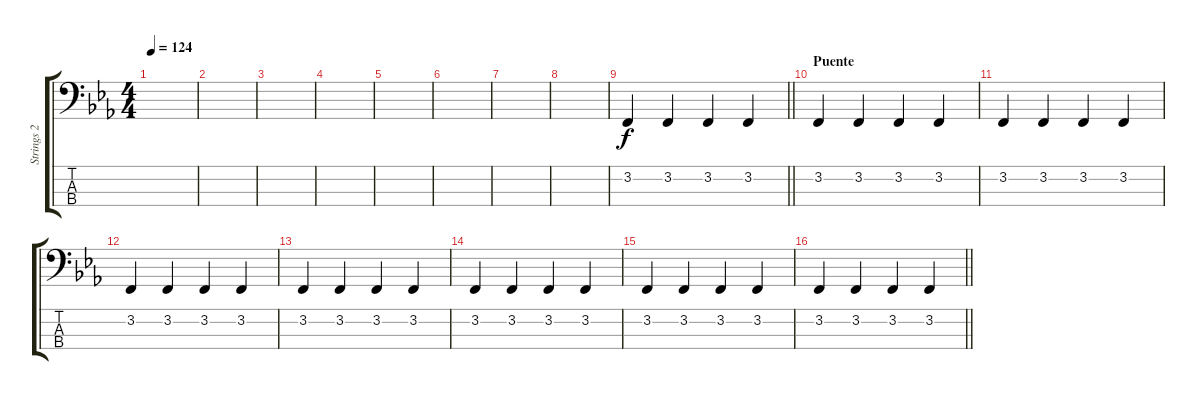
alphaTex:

\track ("Strings 2" "Strings 2") {instrument recorder}
\staff {score tabs}
\tuning (G2 D2 A1 E1) {hide}
\ts (4 4)
\tempo 124
\clef f4
\ks eb
|
|
|
|
|
|
|
|
\barLineRight lightlight
3.2.4{volume 16} 3.2.4 3.2.4 3.2.4 |
\section ("" "Puente")
3.2.4 3.2.4 3.2.4 3.2.4 |
3.2.4 3.2.4 3.2.4 3.2.4 |
3.2.4 3.2.4 3.2.4 3.2.4 |
3.2.4 3.2.4 3.2.4 3.2.4 |
3.2.4 3.2.4 3.2.4 3.2.4 |
3.2.4 3.2.4 3.2.4 3.2.4 |
\barLineRight lightlight
3.2.4 3.2.4 3.2.4 3.2.4
